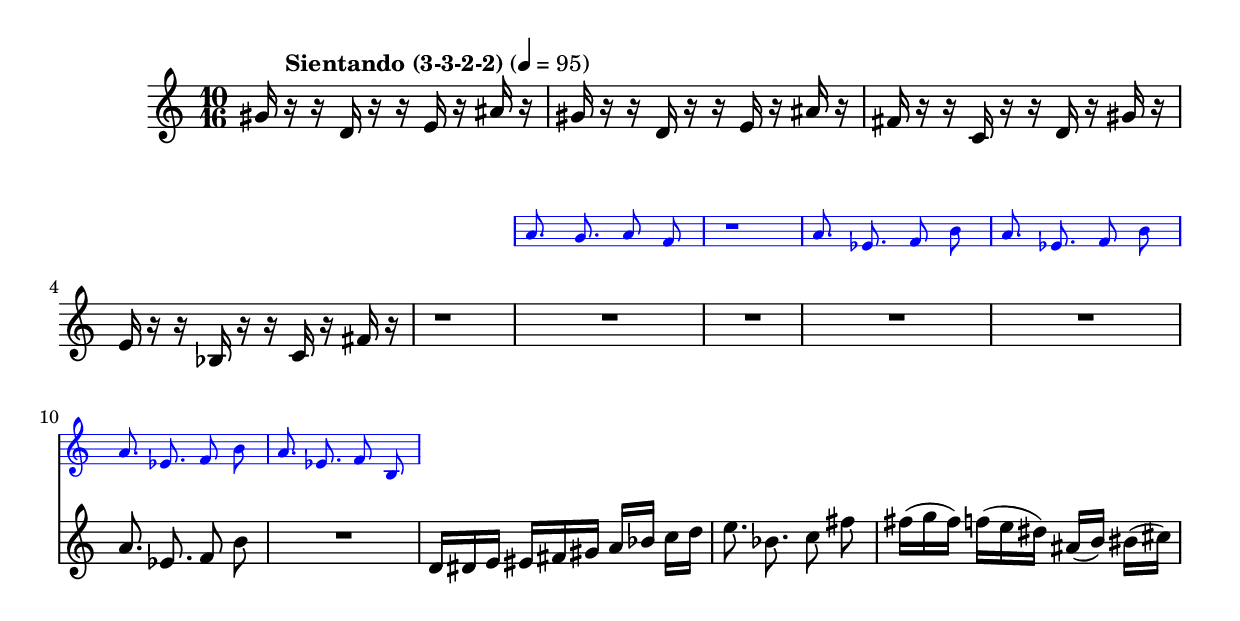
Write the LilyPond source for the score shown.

\version "2.16.0"

#(define (override-color-for-all-grobs color)
  (lambda (context)
   (let loop ((x all-grob-descriptions))
    (if (not (null? x))
     (let ((grob-name (caar x)))
      (ly:context-pushpop-property context grob-name 'color color)
      (loop (cdr x)))))))

mymusic = \relative c' {
	\time 10/16
  gis'16\tempo "Sientando (3-3-2-2)" 4 = 95
			r r d r r e r ais r |
  gis16 r r d r r e r ais r |
  fis16 r r c r r d r gis r |
  e16 r r bes r r c r fis r |
  r1*10/16 |
  <<		%ossia
  	% original voice:
	{
		R1*10/16*4
		a8. es f8 b |
		R1*10/16 |
	}
	% the ossia (from another instrument):
	\new Staff \with {
		\remove "Time_signature_engraver"
		alignAboveContext = #"main"
		fontSize = #-2
		\override StaffSymbol #'staff-space = #(magstep -3)
		\override StaffSymbol #'thickness = #(magstep -3)
		firstClef = ##f
	}
	{
		\applyContext #(override-color-for-all-grobs (x11-color 'blue))
			a8. g a8 f |
			r1*10/16 |
			a8. es f8 b |
			a8. es f8 b |
			a8. es f8 b |
			a8. es f8 b, |
	}
  >>		% end ossia
  d16[ dis e] eis[ fis gis] a[ bes] c[ d] |
  e8. bes c8 fis |
  fis16[( g fis]) f[( e dis]) ais[( b]) bis[( cis]) |
}

	\score {
 {	% start of musical expression
		    \new Staff = "main" {
			\clef violin
			\mymusic
		    } %end Staff main
		} % end of musical expression
		\layout {}
	} % end score

